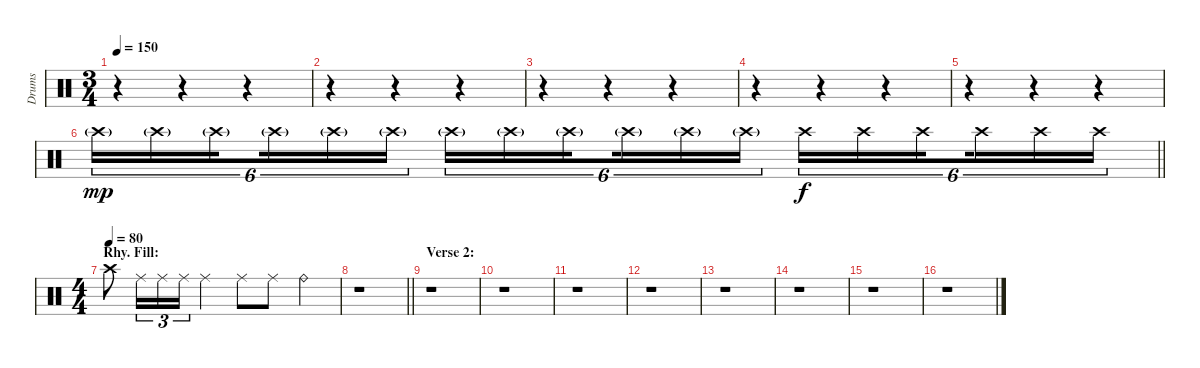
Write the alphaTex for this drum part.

\track ("Drums" "Drums") {instrument percussion}
\staff {score}
\articulation defaults
\ts (3 4)
\tempo 150
\clef neutral
\ks c
r.4{dy mp} r.4 r.4 |
r.4 r.4 r.4 |
r.4 r.4 r.4 |
r.4 r.4 r.4 |
r.4 r.4 r.4 |
\barLineRight lightlight "Crash high (hit)"{g}.16{tu (6 4)} "Crash high (hit)"{g}.16{tu (6 4)} "Crash high (hit)"{g}.16{tu (6 4) beam splitsecondary} "Crash high (hit)"{g}.16{tu (6 4)} "Crash high (hit)"{g}.16{tu (6 4)} "Crash high (hit)"{g}.16{tu (6 4)} "Crash high (hit)"{g}.16{tu (6 4)} "Crash high (hit)"{g}.16{tu (6 4)} "Crash high (hit)"{g}.16{tu (6 4) beam splitsecondary} "Crash high (hit)"{g}.16{tu (6 4)} "Crash high (hit)"{g}.16{tu (6 4)} "Crash high (hit)"{g}.16{tu (6 4)} "Crash high (hit)".16{tu (6 4) dy f} "Crash high (hit)".16{tu (6 4)} "Crash high (hit)".16{tu (6 4) beam splitsecondary} "Crash high (hit)".16{tu (6 4)} "Crash high (hit)".16{tu (6 4)} "Crash high (hit)".16{tu (6 4)}
|
\ts (4 4)
\section ("" "Rhy. Fill:")
\tempo 150
\tempo (80)
"Crash high (hit)".8 "Ride (middle)".16{tu (3 2)} "Ride (middle)".16{tu (3 2)} "Ride (middle)".16{tu (3 2)} "Ride (middle)".4 "Ride (middle)".8 "Ride (middle)".8 "Ride (bell)".4 |
\barLineRight lightlight
r.1 |
\section ("" "Verse 2:")
r.1 |
r.1 |
r.1 |
r.1 |
r.1 |
r.1 |
r.1 |
r.1
